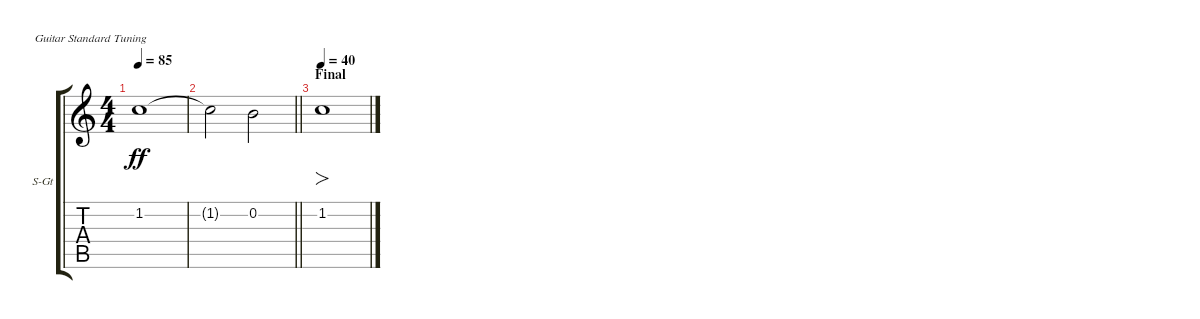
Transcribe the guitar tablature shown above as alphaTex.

\bracketExtendMode groupsimilarinstruments
\firstSystemTrackNameOrientation horizontal
\otherSystemsTrackNameOrientation horizontal
\track ("Keyboard [Strings]" "S-Gt") {instrument stringensemble1}
\staff {score tabs}
\tuning (E4 B3 G3 D3 A2 E2)
\displaytranspose 12
\ts (4 4)
\tempo 85
\clef g2
\ks c
1.2.1{dy ff} |
\barLineRight lightlight
1.2{t}.2 0.2.2 |
\section ("" "Final")
\tempo 40
1.2.1{fo}
